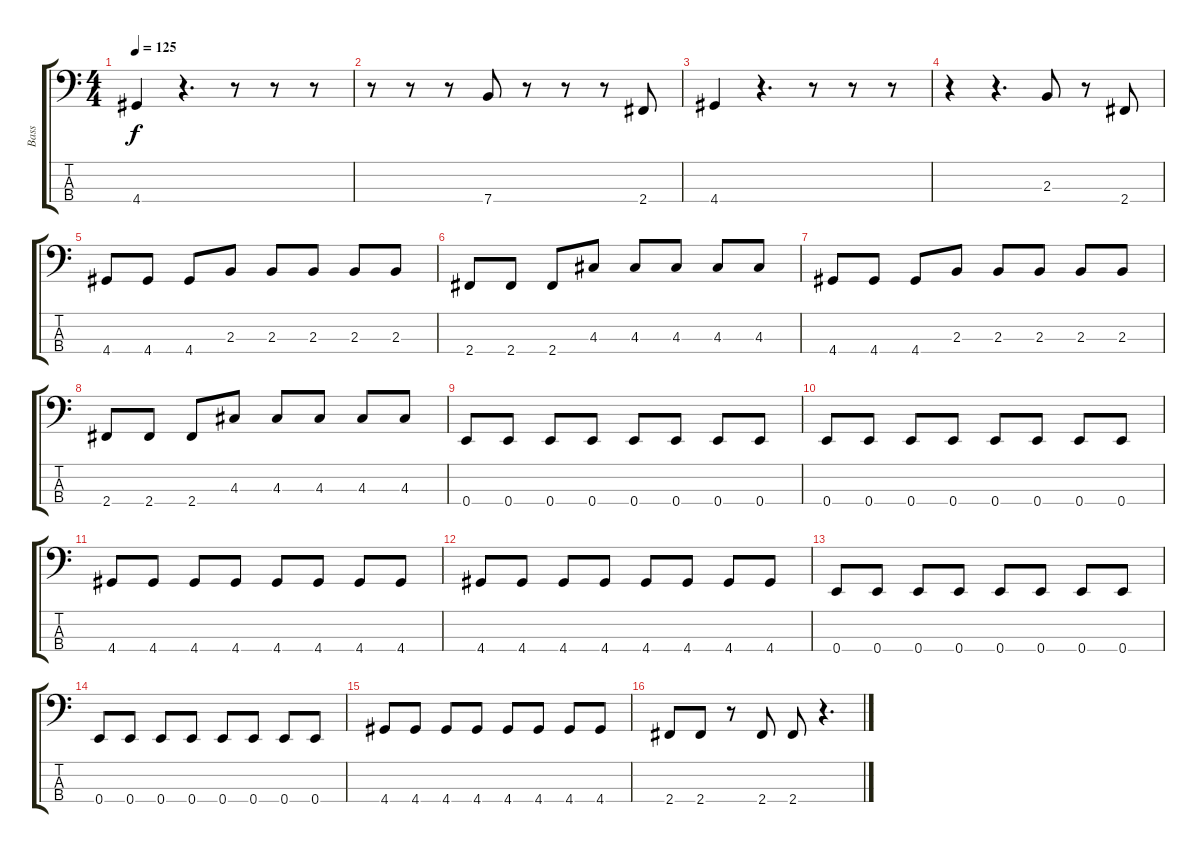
\track ("Bass" "Bass") {instrument electricbassfinger}
\staff {score tabs}
\tuning (G2 D2 A1 E1) {hide}
\ts (4 4)
\tempo 125
\clef f4
\ks c
4.4.4{dy f} r.4{d} r.8 r.8 r.8 |
r.8 r.8 r.8 7.4.8 r.8 r.8 r.8 2.4.8 |
4.4.4 r.4{d} r.8 r.8 r.8 |
r.4 r.4{d} 2.3.8 r.8 2.4.8 |
4.4.8 4.4.8 4.4.8 2.3.8 2.3.8 2.3.8 2.3.8 2.3.8 |
2.4.8 2.4.8 2.4.8 4.3.8 4.3.8 4.3.8 4.3.8 4.3.8 |
4.4.8 4.4.8 4.4.8 2.3.8 2.3.8 2.3.8 2.3.8 2.3.8 |
2.4.8 2.4.8 2.4.8 4.3.8 4.3.8 4.3.8 4.3.8 4.3.8 |
0.4.8 0.4.8 0.4.8 0.4.8 0.4.8 0.4.8 0.4.8 0.4.8 |
0.4.8 0.4.8 0.4.8 0.4.8 0.4.8 0.4.8 0.4.8 0.4.8 |
4.4.8 4.4.8 4.4.8 4.4.8 4.4.8 4.4.8 4.4.8 4.4.8 |
4.4.8 4.4.8 4.4.8 4.4.8 4.4.8 4.4.8 4.4.8 4.4.8 |
0.4.8 0.4.8 0.4.8 0.4.8 0.4.8 0.4.8 0.4.8 0.4.8 |
0.4.8 0.4.8 0.4.8 0.4.8 0.4.8 0.4.8 0.4.8 0.4.8 |
4.4.8 4.4.8 4.4.8 4.4.8 4.4.8 4.4.8 4.4.8 4.4.8 |
2.4.8 2.4.8 r.8 2.4.8 2.4.8 r.4{d}
